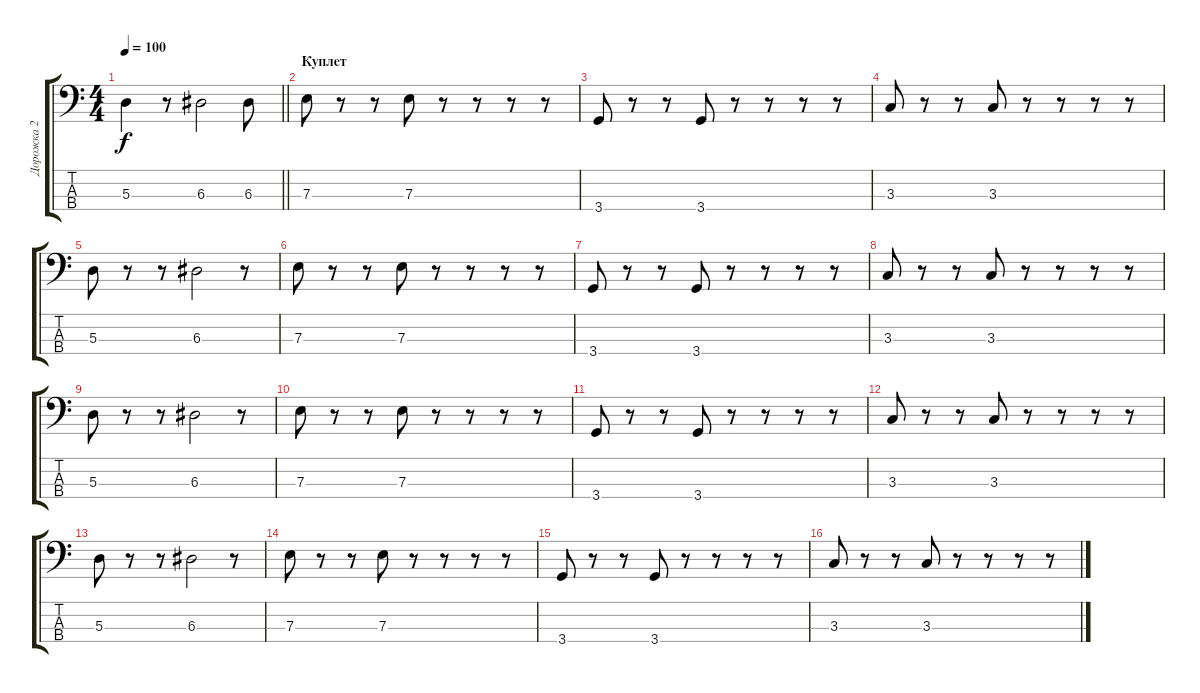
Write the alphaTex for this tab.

\track ("Дорожка 2" "Дорожка 2") {instrument electricbassfinger}
\staff {score tabs}
\tuning (G2 D2 A1 E1) {hide}
\ts (4 4)
\tempo 100
\clef f4
\barLineRight lightlight
\ks c
5.3.4{dy f} r.8 6.3.2 6.3.8 |
\section ("" "Куплет")
7.3.8 r.8 r.8 7.3.8 r.8 r.8 r.8 r.8 |
3.4.8 r.8 r.8 3.4.8 r.8 r.8 r.8 r.8 |
3.3.8 r.8 r.8 3.3.8 r.8 r.8 r.8 r.8 |
5.3.8 r.8 r.8 6.3.2 r.8 |
7.3.8 r.8 r.8 7.3.8 r.8 r.8 r.8 r.8 |
3.4.8 r.8 r.8 3.4.8 r.8 r.8 r.8 r.8 |
3.3.8 r.8 r.8 3.3.8 r.8 r.8 r.8 r.8 |
5.3.8 r.8 r.8 6.3.2 r.8 |
7.3.8 r.8 r.8 7.3.8 r.8 r.8 r.8 r.8 |
3.4.8 r.8 r.8 3.4.8 r.8 r.8 r.8 r.8 |
3.3.8 r.8 r.8 3.3.8 r.8 r.8 r.8 r.8 |
5.3.8 r.8 r.8 6.3.2 r.8 |
7.3.8 r.8 r.8 7.3.8 r.8 r.8 r.8 r.8 |
3.4.8 r.8 r.8 3.4.8 r.8 r.8 r.8 r.8 |
3.3.8 r.8 r.8 3.3.8 r.8 r.8 r.8 r.8
